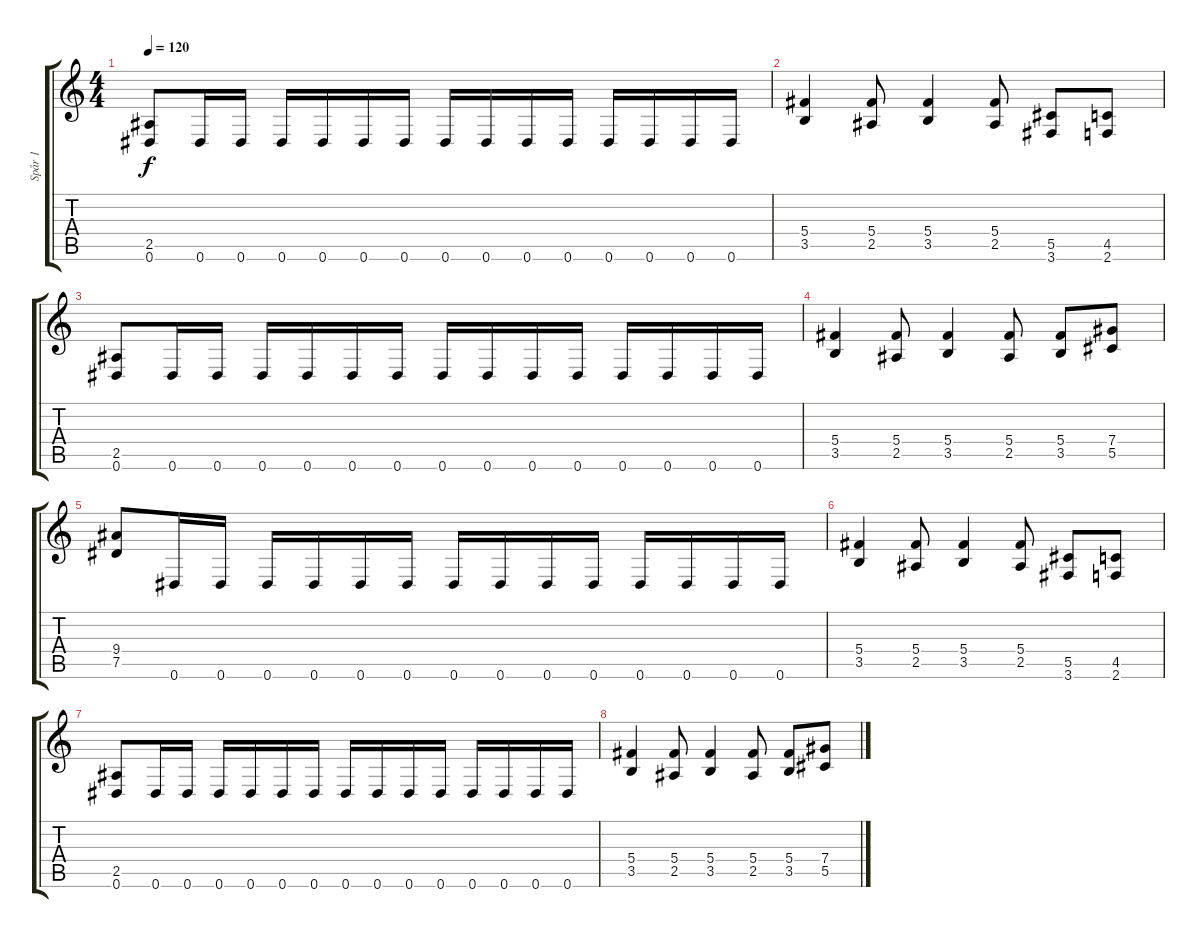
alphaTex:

\track ("Spår 1" "Spår 1") {instrument distortionguitar}
\staff {score tabs}
\tuning (Eb4 Bb3 Gb3 Db3 Ab2 Eb2) {hide}
\ts (4 4)
\tempo 120
\clef g2
\ks c
(2.5 0.6).8{dy f instrument distortionguitar} 0.6.16 0.6.16 0.6.16 0.6.16 0.6.16 0.6.16 0.6.16 0.6.16 0.6.16 0.6.16 0.6.16 0.6.16 0.6.16 0.6.16 |
(5.4 3.5).4 (5.4 2.5).8 (5.4 3.5).4 (5.4 2.5).8 (5.5 3.6).8 (4.5 2.6).8 |
(2.5 0.6).8 0.6.16 0.6.16 0.6.16 0.6.16 0.6.16 0.6.16 0.6.16 0.6.16 0.6.16 0.6.16 0.6.16 0.6.16 0.6.16 0.6.16 |
(5.4 3.5).4 (5.4 2.5).8 (5.4 3.5).4 (5.4 2.5).8 (5.4 3.5).8 (7.4 5.5).8 |
(9.4 7.5).8 0.6.16 0.6.16 0.6.16 0.6.16 0.6.16 0.6.16 0.6.16 0.6.16 0.6.16 0.6.16 0.6.16 0.6.16 0.6.16 0.6.16 |
(5.4 3.5).4 (5.4 2.5).8 (5.4 3.5).4 (5.4 2.5).8 (5.5 3.6).8 (4.5 2.6).8 |
(2.5 0.6).8 0.6.16 0.6.16 0.6.16 0.6.16 0.6.16 0.6.16 0.6.16 0.6.16 0.6.16 0.6.16 0.6.16 0.6.16 0.6.16 0.6.16 |
(5.4 3.5).4 (5.4 2.5).8 (5.4 3.5).4 (5.4 2.5).8 (5.4 3.5).8 (7.4 5.5).8
